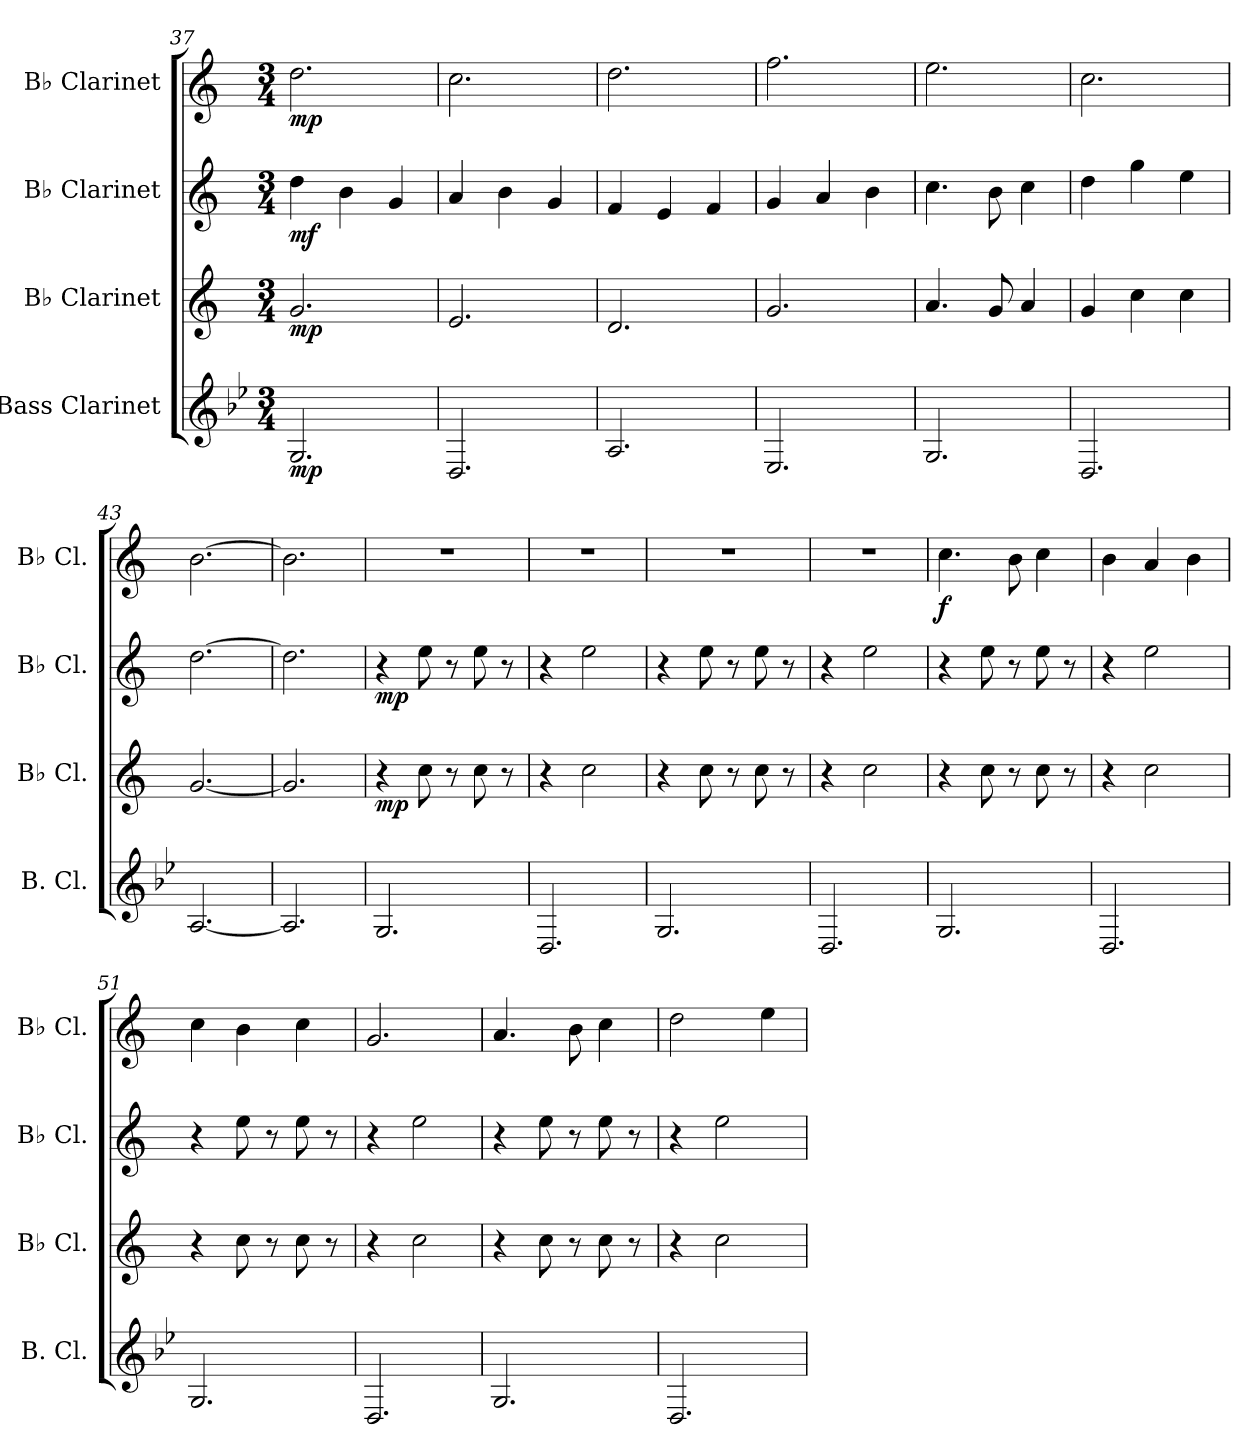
**kern	**dynam	**kern	**dynam	**kern	**dynam	**kern	**dynam
*part4	*part4	*part3	*part3	*part2	*part2	*part1	*part1
*staff4	*staff4	*staff3	*staff3	*staff2	*staff2	*staff1	*staff1
*I"Bass Clarinet	*	*I"B♭ Clarinet	*	*I"B♭ Clarinet	*	*I"B♭ Clarinet	*
*I'B. Cl.	*	*I'B♭ Cl.	*	*I'B♭ Cl.	*	*I'B♭ Cl.	*
!!LO:LB:g=z
*clefG2	*	*clefG2	*	*clefG2	*	*clefG2	*
*ITrd8c14	*	*ITrd1c2	*	*ITrd1c2	*	*ITrd1c2	*
*k[b-e-]	*	*k[b-e-]	*	*k[b-e-]	*	*k[b-e-]	*
*M3/4	*	*M3/4	*	*M3/4	*	*M3/4	*
=37	=37	=37	=37	=37	=37	=37	=37
!	!LO:DY:b	!	!LO:DY:b	!	!LO:DY:b	!	!LO:DY:b
2.GG/	mp	2.f/	mp	4cc\	mf	2.cc\	mp
.	.	.	.	4a\	.	.	.
.	.	.	.	4f/	.	.	.
=38	=38	=38	=38	=38	=38	=38	=38
2.DD/	.	2.d/	.	4g/	.	2.b-\	.
.	.	.	.	4a\	.	.	.
.	.	.	.	4f/	.	.	.
=39	=39	=39	=39	=39	=39	=39	=39
2.AA/	.	2.c/	.	4e-/	.	2.cc\	.
.	.	.	.	4d/	.	.	.
.	.	.	.	4e-/	.	.	.
=40	=40	=40	=40	=40	=40	=40	=40
2.EE-/	.	2.f/	.	4f/	.	2.ee-\	.
.	.	.	.	4g/	.	.	.
.	.	.	.	4a\	.	.	.
=41	=41	=41	=41	=41	=41	=41	=41
2.GG/	.	4.g/	.	4.b-\	.	2.dd\	.
.	.	8f/	.	8a\	.	.	.
.	.	4g/	.	4b-\	.	.	.
=42	=42	=42	=42	=42	=42	=42	=42
2.DD/	.	4f/	.	4cc\	.	2.b-\	.
.	.	4b-\	.	4ff\	.	.	.
.	.	4b-\	.	4dd\	.	.	.
=43	=43	=43	=43	=43	=43	=43	=43
[2.AA/	.	[2.f/	.	[2.cc\	.	[2.a\	.
=44	=44	=44	=44	=44	=44	=44	=44
2.AA/]	.	2.f/]	.	2.cc\]	.	2.a\]	.
=45	=45	=45	=45	=45	=45	=45	=45
!	!	!	!LO:DY:b	!	!LO:DY:b	!	!
2.GG/	.	4r	mp	4r	mp	2.r	.
.	.	8b-\	.	8dd\	.	.	.
.	.	8r	.	8r	.	.	.
.	.	8b-\	.	8dd\	.	.	.
.	.	8r	.	8r	.	.	.
=46	=46	=46	=46	=46	=46	=46	=46
2.DD/	.	4r	.	4r	.	2.r	.
.	.	2b-\	.	2dd\	.	.	.
=47	=47	=47	=47	=47	=47	=47	=47
2.GG/	.	4r	.	4r	.	2.r	.
.	.	8b-\	.	8dd\	.	.	.
.	.	8r	.	8r	.	.	.
.	.	8b-\	.	8dd\	.	.	.
.	.	8r	.	8r	.	.	.
!!LO:PB:g=z
=48	=48	=48	=48	=48	=48	=48	=48
2.DD/	.	4r	.	4r	.	2.r	.
.	.	2b-\	.	2dd\	.	.	.
=49	=49	=49	=49	=49	=49	=49	=49
!	!	!	!	!	!	!	!LO:DY:b
2.GG/	.	4r	.	4r	.	4.b-\	f
.	.	8b-\	.	8dd\	.	.	.
.	.	8r	.	8r	.	8a\	.
.	.	8b-\	.	8dd\	.	4b-\	.
.	.	8r	.	8r	.	.	.
=50	=50	=50	=50	=50	=50	=50	=50
2.DD/	.	4r	.	4r	.	4a\	.
.	.	2b-\	.	2dd\	.	4g/	.
.	.	.	.	.	.	4a\	.
=51	=51	=51	=51	=51	=51	=51	=51
2.GG/	.	4r	.	4r	.	4b-\	.
.	.	8b-\	.	8dd\	.	4a\	.
.	.	8r	.	8r	.	.	.
.	.	8b-\	.	8dd\	.	4b-\	.
.	.	8r	.	8r	.	.	.
=52	=52	=52	=52	=52	=52	=52	=52
2.DD/	.	4r	.	4r	.	2.f/	.
.	.	2b-\	.	2dd\	.	.	.
=53	=53	=53	=53	=53	=53	=53	=53
2.GG/	.	4r	.	4r	.	4.g/	.
.	.	8b-\	.	8dd\	.	.	.
.	.	8r	.	8r	.	8a\	.
.	.	8b-\	.	8dd\	.	4b-\	.
.	.	8r	.	8r	.	.	.
=54	=54	=54	=54	=54	=54	=54	=54
2.DD/	.	4r	.	4r	.	2cc\	.
.	.	2b-\	.	2dd\	.	.	.
.	.	.	.	.	.	4dd\	.
=	=	=	=	=	=	=	=
*-	*-	*-	*-	*-	*-	*-	*-
